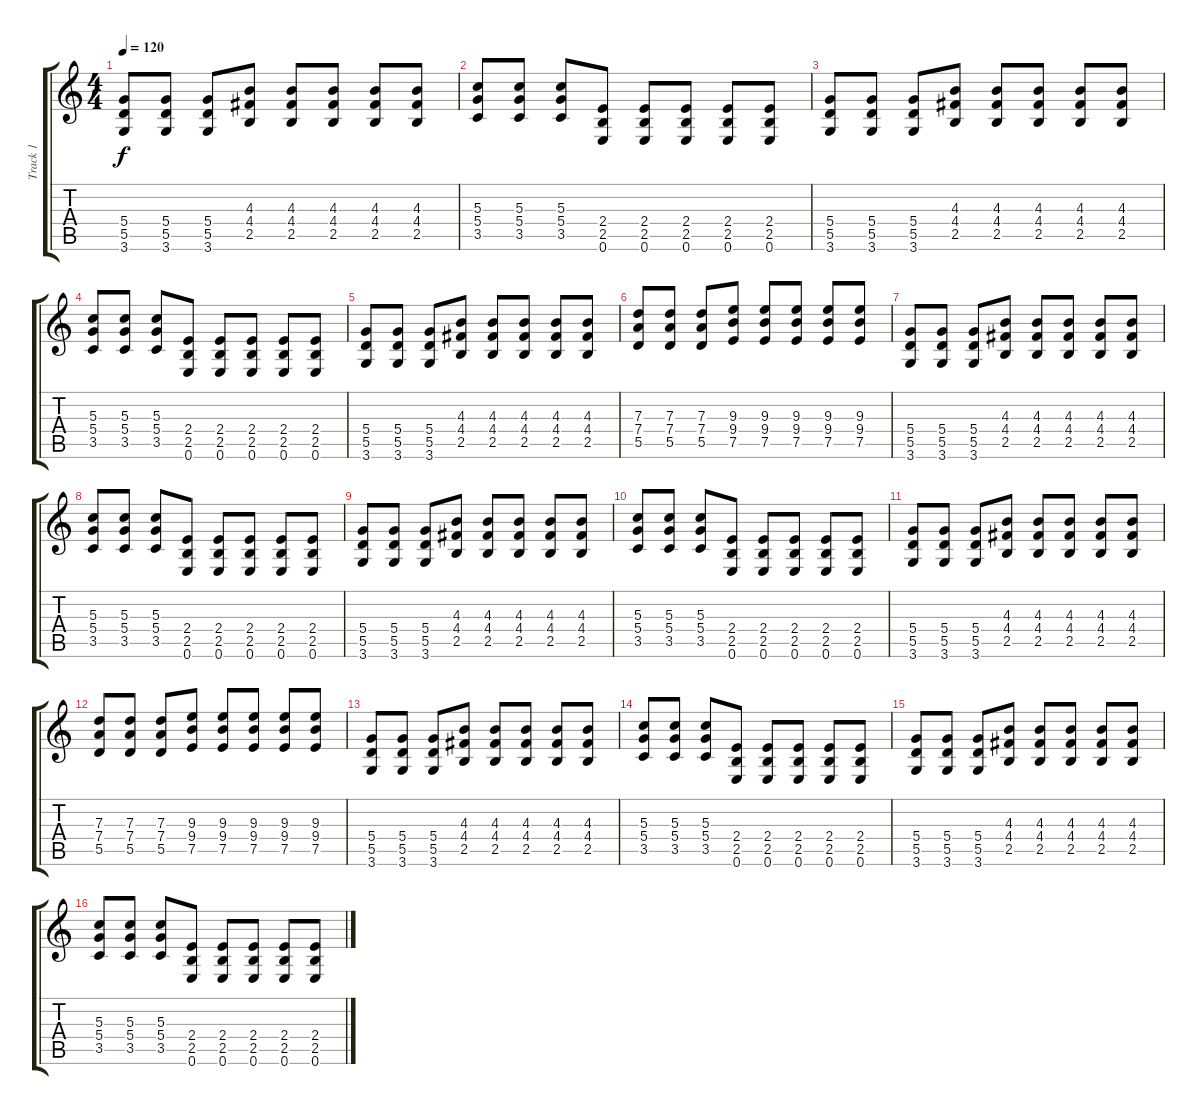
\track ("Track 1" "Track 1") {instrument distortionguitar}
\staff {score tabs}
\tuning (E4 B3 G3 D3 A2 E2) {hide}
\ts (4 4)
\tempo 120
\clef g2
\ks c
(5.4 5.5 3.6).8{dy f} (5.4 5.5 3.6).8 (5.4 5.5 3.6).8 (4.3 4.4 2.5).8 (4.3 4.4 2.5).8 (4.3 4.4 2.5).8 (4.3 4.4 2.5).8 (4.3 4.4 2.5).8 |
(5.3 5.4 3.5).8 (5.3 5.4 3.5).8 (5.3 5.4 3.5).8 (2.4 2.5 0.6).8 (2.4 2.5 0.6).8 (2.4 2.5 0.6).8 (2.4 2.5 0.6).8 (2.4 2.5 0.6).8 |
(5.4 5.5 3.6).8 (5.4 5.5 3.6).8 (5.4 5.5 3.6).8 (4.3 4.4 2.5).8 (4.3 4.4 2.5).8 (4.3 4.4 2.5).8 (4.3 4.4 2.5).8 (4.3 4.4 2.5).8 |
(5.3 5.4 3.5).8 (5.3 5.4 3.5).8 (5.3 5.4 3.5).8 (2.4 2.5 0.6).8 (2.4 2.5 0.6).8 (2.4 2.5 0.6).8 (2.4 2.5 0.6).8 (2.4 2.5 0.6).8 |
(5.4 5.5 3.6).8 (5.4 5.5 3.6).8 (5.4 5.5 3.6).8 (4.3 4.4 2.5).8 (4.3 4.4 2.5).8 (4.3 4.4 2.5).8 (4.3 4.4 2.5).8 (4.3 4.4 2.5).8 |
(7.3 7.4 5.5).8 (7.3 7.4 5.5).8 (7.3 7.4 5.5).8 (9.3 9.4 7.5).8 (9.3 9.4 7.5).8 (9.3 9.4 7.5).8 (9.3 9.4 7.5).8 (9.3 9.4 7.5).8 |
(5.4 5.5 3.6).8 (5.4 5.5 3.6).8 (5.4 5.5 3.6).8 (4.3 4.4 2.5).8 (4.3 4.4 2.5).8 (4.3 4.4 2.5).8 (4.3 4.4 2.5).8 (4.3 4.4 2.5).8 |
(5.3 5.4 3.5).8 (5.3 5.4 3.5).8 (5.3 5.4 3.5).8 (2.4 2.5 0.6).8 (2.4 2.5 0.6).8 (2.4 2.5 0.6).8 (2.4 2.5 0.6).8 (2.4 2.5 0.6).8 |
(5.4 5.5 3.6).8 (5.4 5.5 3.6).8 (5.4 5.5 3.6).8 (4.3 4.4 2.5).8 (4.3 4.4 2.5).8 (4.3 4.4 2.5).8 (4.3 4.4 2.5).8 (4.3 4.4 2.5).8 |
(5.3 5.4 3.5).8 (5.3 5.4 3.5).8 (5.3 5.4 3.5).8 (2.4 2.5 0.6).8 (2.4 2.5 0.6).8 (2.4 2.5 0.6).8 (2.4 2.5 0.6).8 (2.4 2.5 0.6).8 |
(5.4 5.5 3.6).8 (5.4 5.5 3.6).8 (5.4 5.5 3.6).8 (4.3 4.4 2.5).8 (4.3 4.4 2.5).8 (4.3 4.4 2.5).8 (4.3 4.4 2.5).8 (4.3 4.4 2.5).8 |
(7.3 7.4 5.5).8 (7.3 7.4 5.5).8 (7.3 7.4 5.5).8 (9.3 9.4 7.5).8 (9.3 9.4 7.5).8 (9.3 9.4 7.5).8 (9.3 9.4 7.5).8 (9.3 9.4 7.5).8 |
(5.4 5.5 3.6).8 (5.4 5.5 3.6).8 (5.4 5.5 3.6).8 (4.3 4.4 2.5).8 (4.3 4.4 2.5).8 (4.3 4.4 2.5).8 (4.3 4.4 2.5).8 (4.3 4.4 2.5).8 |
(5.3 5.4 3.5).8 (5.3 5.4 3.5).8 (5.3 5.4 3.5).8 (2.4 2.5 0.6).8 (2.4 2.5 0.6).8 (2.4 2.5 0.6).8 (2.4 2.5 0.6).8 (2.4 2.5 0.6).8 |
(5.4 5.5 3.6).8 (5.4 5.5 3.6).8 (5.4 5.5 3.6).8 (4.3 4.4 2.5).8 (4.3 4.4 2.5).8 (4.3 4.4 2.5).8 (4.3 4.4 2.5).8 (4.3 4.4 2.5).8 |
(5.3 5.4 3.5).8 (5.3 5.4 3.5).8 (5.3 5.4 3.5).8 (2.4 2.5 0.6).8 (2.4 2.5 0.6).8 (2.4 2.5 0.6).8 (2.4 2.5 0.6).8 (2.4 2.5 0.6).8
